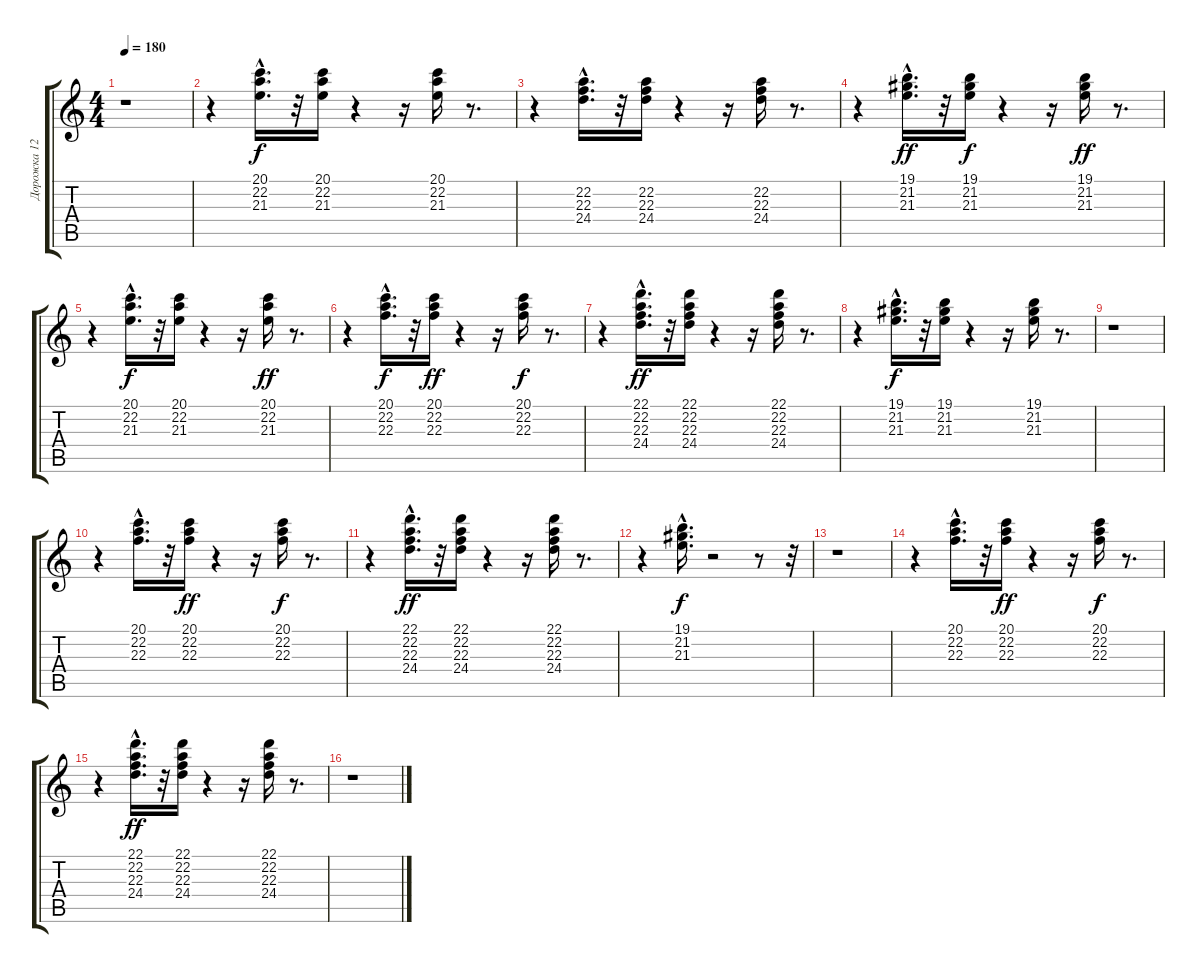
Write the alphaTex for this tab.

\track ("Дорожка 12" "Дорожка 12") {instrument rockorgan}
\staff {score tabs}
\tuning (E4 B3 G3 D3 A2 E2) {hide}
\ts (4 4)
\tempo 180
\clef g2
\ks c
r.1{dy ff} |
r.4 (20.1{hac} 22.2{hac} 21.3{hac}).16{d dy f} r.32 (20.1 22.2 21.3).16 r.4 r.16 (20.1 22.2 21.3).16 r.8{d} |
r.4 (22.2{hac} 22.3{hac} 24.4{hac}).16{d} r.32 (22.2 22.3 24.4).16 r.4 r.16 (22.2 22.3 24.4).16 r.8{d} |
r.4 (19.1{hac} 21.2{hac} 21.3{hac}).16{d dy ff} r.32 (19.1 21.2 21.3).16{dy f} r.4 r.16 (19.1 21.2 21.3).16{dy ff} r.8{d} |
r.4 (20.1{hac} 22.2{hac} 21.3{hac}).16{d dy f} r.32 (20.1 22.2 21.3).16 r.4 r.16 (20.1 22.2 21.3).16{dy ff} r.8{d} |
r.4 (20.1{hac} 22.2{hac} 22.3{hac}).16{d dy f} r.32 (20.1 22.2 22.3).16{dy ff} r.4 r.16 (20.1 22.2 22.3).16{dy f} r.8{d} |
r.4 (22.1{hac} 22.2{hac} 22.3{hac} 24.4{hac}).16{d dy ff} r.32 (22.1 22.2 22.3 24.4).16 r.4 r.16 (22.1 22.2 22.3 24.4).16 r.8{d} |
r.4 (19.1{hac} 21.2{hac} 21.3{hac}).16{d dy f} r.32 (19.1 21.2 21.3).16 r.4 r.16 (19.1 21.2 21.3).16 r.8{d} |
r.1 |
r.4 (20.1{hac} 22.2{hac} 22.3{hac}).16{d} r.32 (20.1 22.2 22.3).16{dy ff} r.4 r.16 (20.1 22.2 22.3).16{dy f} r.8{d} |
r.4 (22.1{hac} 22.2{hac} 22.3{hac} 24.4{hac}).16{d dy ff} r.32 (22.1 22.2 22.3 24.4).16 r.4 r.16 (22.1 22.2 22.3 24.4).16 r.8{d} |
r.4 (19.1{hac} 21.2{hac} 21.3{hac}).16{d dy f} r.2 r.8 r.32 |
r.1 |
r.4 (20.1{hac} 22.2{hac} 22.3{hac}).16{d} r.32 (20.1 22.2 22.3).16{dy ff} r.4 r.16 (20.1 22.2 22.3).16{dy f} r.8{d} |
r.4 (22.1{hac} 22.2{hac} 22.3{hac} 24.4{hac}).16{d dy ff} r.32 (22.1 22.2 22.3 24.4).16 r.4 r.16 (22.1 22.2 22.3 24.4).16 r.8{d} |
r.1
